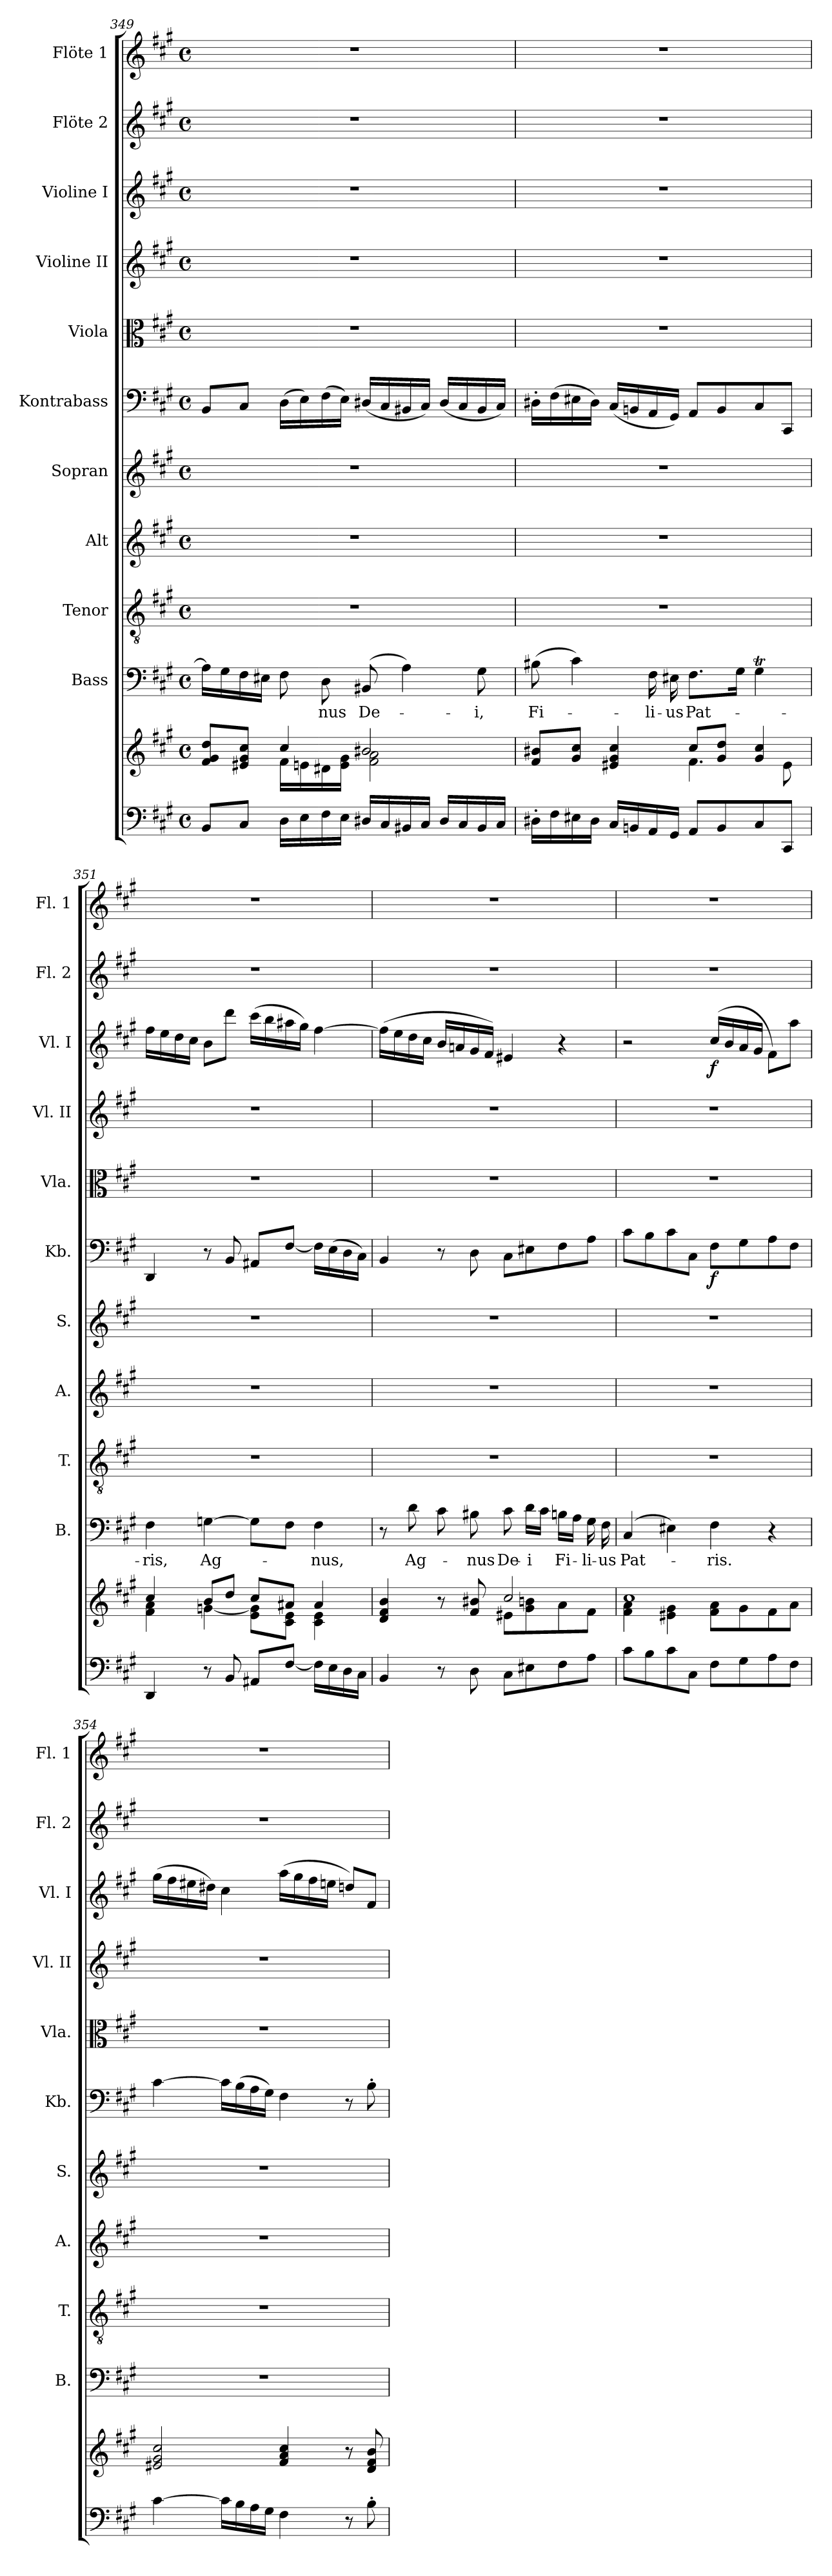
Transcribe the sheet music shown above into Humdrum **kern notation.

**kern	**kern	**kern	**text	**kern	**kern	**kern	**kern	**dynam	**kern	**kern	**kern	**dynam	**kern	**kern
*part11	*part11	*part10	*part10	*part9	*part8	*part7	*part6	*part6	*part5	*part4	*part3	*part3	*part2	*part1
*staff12	*staff11	*staff10	*staff10	*staff9	*staff8	*staff7	*staff6	*staff6	*staff5	*staff4	*staff3	*staff3	*staff2	*staff1
*	*	*I"Bass	*	*I"Tenor	*I"Alt	*I"Sopran	*I"Kontrabass	*	*I"Viola	*I"Violine II	*I"Violine I	*	*I"Flöte 2	*I"Flöte 1
*	*	*I'B.	*	*I'T.	*I'A.	*I'S.	*I'Kb.	*	*I'Vla.	*I'Vl. II	*I'Vl. I	*	*I'Fl. 2	*I'Fl. 1
*clefF4	*clefG2	*clefF4	*	*clefGv2	*clefG2	*clefG2	*clefF4	*	*clefC3	*clefG2	*clefG2	*	*clefG2	*clefG2
*	*	*	*	*	*	*	*ITrd7c12	*	*	*	*	*	*	*
*k[f#c#g#]	*k[f#c#g#]	*k[f#c#g#]	*	*k[f#c#g#]	*k[f#c#g#]	*k[f#c#g#]	*k[f#c#g#]	*	*k[f#c#g#]	*k[f#c#g#]	*k[f#c#g#]	*	*k[f#c#g#]	*k[f#c#g#]
*A:	*A:	*A:	*	*A:	*A:	*A:	*A:	*	*A:	*A:	*A:	*	*A:	*A:
*M4/4	*M4/4	*M4/4	*	*M4/4	*M4/4	*M4/4	*M4/4	*	*M4/4	*M4/4	*M4/4	*	*M4/4	*M4/4
*met(c)	*met(c)	*met(c)	*	*met(c)	*met(c)	*met(c)	*met(c)	*	*met(c)	*met(c)	*met(c)	*	*met(c)	*met(c)
=349	=349	=349	=349	=349	=349	=349	=349	=349	=349	=349	=349	=349	=349	=349
*	*^	*	*	*	*	*	*	*	*	*	*	*	*	*
8BB/L	8f#/ 8g#/ 8dd/L	4ryy	16A\LL]	.	1r	1r	1r	8BBB/L	.	1r	1r	1r	.	1r	1r
.	.	.	16G#\	.	.	.	.	.	.	.	.	.	.	.	.
8C#/J	8e#X/ 8g#/ 8cc#/J	.	16F#\	.	.	.	.	8CC#/J	.	.	.	.	.	.	.
.	.	.	16E#X\JJ	.	.	.	.	.	.	.	.	.	.	.	.
16D\LL	4cc#/	16f#\LL	8F#\	.	.	.	.	(>16DD\LL	.	.	.	.	.	.	.
16E\	.	16en\	.	.	.	.	.	16EE\)	.	.	.	.	.	.	.
!	!	!	!	!LO:LY:b	!	!	!	!	!	!	!	!	!	!	!
16F#\	.	16d#X\	8D\	-nus	.	.	.	(>16FF#\	.	.	.	.	.	.	.
16E\JJ	.	16e\ 16g#\JJ	.	.	.	.	.	16EE\JJ)	.	.	.	.	.	.	.
!	!	!	!	!LO:LY:b	!	!	!	!	!	!	!	!	!	!	!
16D#X/LL	2b#X/	2f#\ 2a\	(8BB#X/	De-	.	.	.	(<16DD#X/LL	.	.	.	.	.	.	.
16C#/	.	.	.	.	.	.	.	16CC#/	.	.	.	.	.	.	.
16BB#X/	.	.	4A\)	.	.	.	.	16BBB#X/	.	.	.	.	.	.	.
16C#/JJ	.	.	.	.	.	.	.	16CC#/JJ)	.	.	.	.	.	.	.
16D#/LL	.	.	.	.	.	.	.	(<16DD#/LL	.	.	.	.	.	.	.
16C#/	.	.	.	.	.	.	.	16CC#/	.	.	.	.	.	.	.
!	!	!	!	!LO:LY:b	!	!	!	!	!	!	!	!	!	!	!
16BB#/	.	.	8G#\	-i,	.	.	.	16BBB#/	.	.	.	.	.	.	.
16C#/JJ	.	.	.	.	.	.	.	16CC#/JJ)	.	.	.	.	.	.	.
!!LO:PB:g=z
=350	=350	=350	=350	=350	=350	=350	=350	=350	=350	=350	=350	=350	=350	=350	=350
!	!	!	!	!LO:LY:b	!	!	!	!	!	!	!	!	!	!	!
16D#X'>\LL	8f#/ 8b#X/L	2ryy	(>8B#X\	Fi-	1r	1r	1r	16DD#X'>\LL	.	1r	1r	1r	.	1r	1r
16F#\	.	.	.	.	.	.	.	(>16FF#\	.	.	.	.	.	.	.
16E#X\	8g#/ 8cc#/J	.	4c#\)	.	.	.	.	16EE#X\	.	.	.	.	.	.	.
16D#\JJ	.	.	.	.	.	.	.	16DD#\JJ)	.	.	.	.	.	.	.
16C#/LL	4e#X/ 4g#/ 4cc#/	.	.	.	.	.	.	(<16CC#/LL	.	.	.	.	.	.	.
16BBn/	.	.	.	.	.	.	.	16BBBn/	.	.	.	.	.	.	.
!	!	!	!	!LO:LY:b	!	!	!	!	!	!	!	!	!	!	!
16AA/	.	.	16F#\	-li-	.	.	.	16AAA/	.	.	.	.	.	.	.
!	!	!	!	!LO:LY:b	!	!	!	!	!	!	!	!	!	!	!
16GG#/JJ	.	.	16E#X\	-us	.	.	.	16GGG#/JJ)	.	.	.	.	.	.	.
!	!	!	!	!LO:LY:b	!	!	!	!	!	!	!	!	!	!	!
8AA/L	8cc#/L	4.f#\	8.F#\L	Pat-	.	.	.	8AAA/L	.	.	.	.	.	.	.
8BB/	8g#/ 8dd/J	.	.	.	.	.	.	8BBB/	.	.	.	.	.	.	.
.	.	.	16G#\Jk	.	.	.	.	.	.	.	.	.	.	.	.
8C#/	4g#/ 4cc#/	.	4G#t\	.	.	.	.	8CC#/	.	.	.	.	.	.	.
8CC#/J	.	8e#\	.	.	.	.	.	8CCC#/J	.	.	.	.	.	.	.
=351	=351	=351	=351	=351	=351	=351	=351	=351	=351	=351	=351	=351	=351	=351	=351
!	!	!	!	!LO:LY:b	!	!	!	!	!	!	!	!	!	!	!
4DD/	4cc#/	4f#\ 4a\	4F#\	-ris,	1r	1r	1r	4DDD/	.	1r	1r	16ff#\LL	.	1r	1r
.	.	.	.	.	.	.	.	.	.	.	.	16ee\	.	.	.
.	.	.	.	.	.	.	.	.	.	.	.	16dd\	.	.	.
.	.	.	.	.	.	.	.	.	.	.	.	16cc#\JJ	.	.	.
!	!	!	!	!LO:LY:b	!	!	!	!	!	!	!	!	!	!	!
8r	8b/L	[<4gn\	[4Gn\	Ag-	.	.	.	8r	.	.	.	8b\L	.	.	.
8BB/	8dd/J	.	.	.	.	.	.	8BBB/	.	.	.	8ddd\J	.	.	.
8AA#X/L	8cc#/L	8e\ 8g\]L	8G\L]	.	.	.	.	8AAA#X/L	.	.	.	(>16ccc#\LL	.	.	.
.	.	.	.	.	.	.	.	.	.	.	.	16bb\	.	.	.
[8F#/J	8a#X/J	8c#\ 8e\J	8F#\J	.	.	.	.	[8FF#/J	.	.	.	16aa#X\	.	.	.
.	.	.	.	.	.	.	.	.	.	.	.	16gg#\JJ)	.	.	.
!	!	!	!	!LO:LY:b	!	!	!	!	!	!	!	!	!	!	!
16F#\LL]	4a#/	4c#\ 4e\	4F#\	-nus,	.	.	.	16FF#\LL]	.	.	.	[4ff#\	.	.	.
16E\	.	.	.	.	.	.	.	(>16EE\	.	.	.	.	.	.	.
16D\	.	.	.	.	.	.	.	16DD\	.	.	.	.	.	.	.
16C#\JJ	.	.	.	.	.	.	.	16CC#\JJ)	.	.	.	.	.	.	.
=352	=352	=352	=352	=352	=352	=352	=352	=352	=352	=352	=352	=352	=352	=352	=352
4BB/	4d/ 4f#/ 4b/	2ryy	8r	.	1r	1r	1r	4BBB/	.	1r	1r	(>16ff#\LL]	.	1r	1r
.	.	.	.	.	.	.	.	.	.	.	.	16ee\	.	.	.
!	!	!	!	!LO:LY:b	!	!	!	!	!	!	!	!	!	!	!
.	.	.	8d\	Ag-	.	.	.	.	.	.	.	16dd\	.	.	.
.	.	.	.	.	.	.	.	.	.	.	.	16cc#\JJ	.	.	.
8r	8r	.	8c#\	.	.	.	.	8r	.	.	.	16b/LL	.	.	.
.	.	.	.	.	.	.	.	.	.	.	.	16an/	.	.	.
!	!	!	!	!LO:LY:b	!	!	!	!	!	!	!	!	!	!	!
8D\	8f#/ 8b#X/	.	8B#X\	-nus	.	.	.	8DD\	.	.	.	16g#/	.	.	.
.	.	.	.	.	.	.	.	.	.	.	.	16f#/JJ)	.	.	.
!	!	!	!	!LO:LY:b	!	!	!	!	!	!	!	!	!	!	!
8C#\L	2cc#/	8e#X\L	8c#\	De-	.	.	.	8CC#\L	.	.	.	4e#X/	.	.	.
!	!	!	!	!LO:LY:b	!	!	!	!	!	!	!	!	!	!	!
8E#X\	.	8g#\ 8b\	16d\LL	-i	.	.	.	8EE#X\	.	.	.	.	.	.	.
.	.	.	16c#\JJ	.	.	.	.	.	.	.	.	.	.	.	.
!	!	!	!	!LO:LY:b	!	!	!	!	!	!	!	!	!	!	!
8F#\	.	8a\	16Bn\LL	Fi-	.	.	.	8FF#\	.	.	.	4r	.	.	.
.	.	.	16A\JJ	.	.	.	.	.	.	.	.	.	.	.	.
!	!	!	!	!LO:LY:b	!	!	!	!	!	!	!	!	!	!	!
8A\J	.	8f#\J	16G#\	-li-	.	.	.	8AA\J	.	.	.	.	.	.	.
!	!	!	!	!LO:LY:b	!	!	!	!	!	!	!	!	!	!	!
.	.	.	16F#\	-us	.	.	.	.	.	.	.	.	.	.	.
!!LO:PB:g=z
=353	=353	=353	=353	=353	=353	=353	=353	=353	=353	=353	=353	=353	=353	=353	=353
!	!	!	!	!LO:LY:b	!	!	!	!	!	!	!	!	!	!	!
8c#\L	1cc#	4f#\ 4a\	(4C#/	Pat-	1r	1r	1r	8C#\L	.	1r	1r	2r	.	1r	1r
8B\	.	.	.	.	.	.	.	8BB\	.	.	.	.	.	.	.
8c#\	.	4e#X\ 4g#\	4E#X\)	.	.	.	.	8C#\	.	.	.	.	.	.	.
8C#\J	.	.	.	.	.	.	.	8CC#\J	.	.	.	.	.	.	.
!	!	!	!	!LO:LY:b	!	!	!	!	!LO:DY:b	!	!	!	!LO:DY:b	!	!
8F#\L	.	8f#\ 8a\L	4F#\	-ris.	.	.	.	8FF#\L	f	.	.	(<16cc#/LL	f	.	.
.	.	.	.	.	.	.	.	.	.	.	.	16b/	.	.	.
8G#\	.	8g#\	.	.	.	.	.	8GG#\	.	.	.	16a/	.	.	.
.	.	.	.	.	.	.	.	.	.	.	.	16g#/JJ	.	.	.
8A\	.	8f#\	4r	.	.	.	.	8AA\	.	.	.	8f#\L)	.	.	.
8F#\J	.	8a\J	.	.	.	.	.	8FF#\J	.	.	.	8aa\J	.	.	.
*	*v	*v	*	*	*	*	*	*	*	*	*	*	*	*	*
=354	=354	=354	=354	=354	=354	=354	=354	=354	=354	=354	=354	=354	=354	=354
[4c#\	2e#X/ 2g#/ 2cc#/	1r	.	1r	1r	1r	[4C#\	.	1r	1r	(>16gg#\LL	.	1r	1r
.	.	.	.	.	.	.	.	.	.	.	16ff#\	.	.	.
.	.	.	.	.	.	.	.	.	.	.	16ee#X\	.	.	.
.	.	.	.	.	.	.	.	.	.	.	16dd#X\JJ)	.	.	.
16c#\LL]	.	.	.	.	.	.	16C#\LL]	.	.	.	4cc#\	.	.	.
16B\	.	.	.	.	.	.	(>16BB\	.	.	.	.	.	.	.
16A\	.	.	.	.	.	.	16AA\	.	.	.	.	.	.	.
16G#\JJ	.	.	.	.	.	.	16GG#\JJ)	.	.	.	.	.	.	.
4F#\	4f#/ 4a/ 4cc#/	.	.	.	.	.	4FF#\	.	.	.	(>16aa\LL	.	.	.
.	.	.	.	.	.	.	.	.	.	.	16gg#\	.	.	.
.	.	.	.	.	.	.	.	.	.	.	16ff#\	.	.	.
.	.	.	.	.	.	.	.	.	.	.	16een\JJ	.	.	.
8r	8r	.	.	.	.	.	8r	.	.	.	8ddn/L)	.	.	.
8B'>\	8d/ 8f#/ 8b/	.	.	.	.	.	8BB'>\	.	.	.	8f#/J	.	.	.
=	=	=	=	=	=	=	=	=	=	=	=	=	=	=
*-	*-	*-	*-	*-	*-	*-	*-	*-	*-	*-	*-	*-	*-	*-
